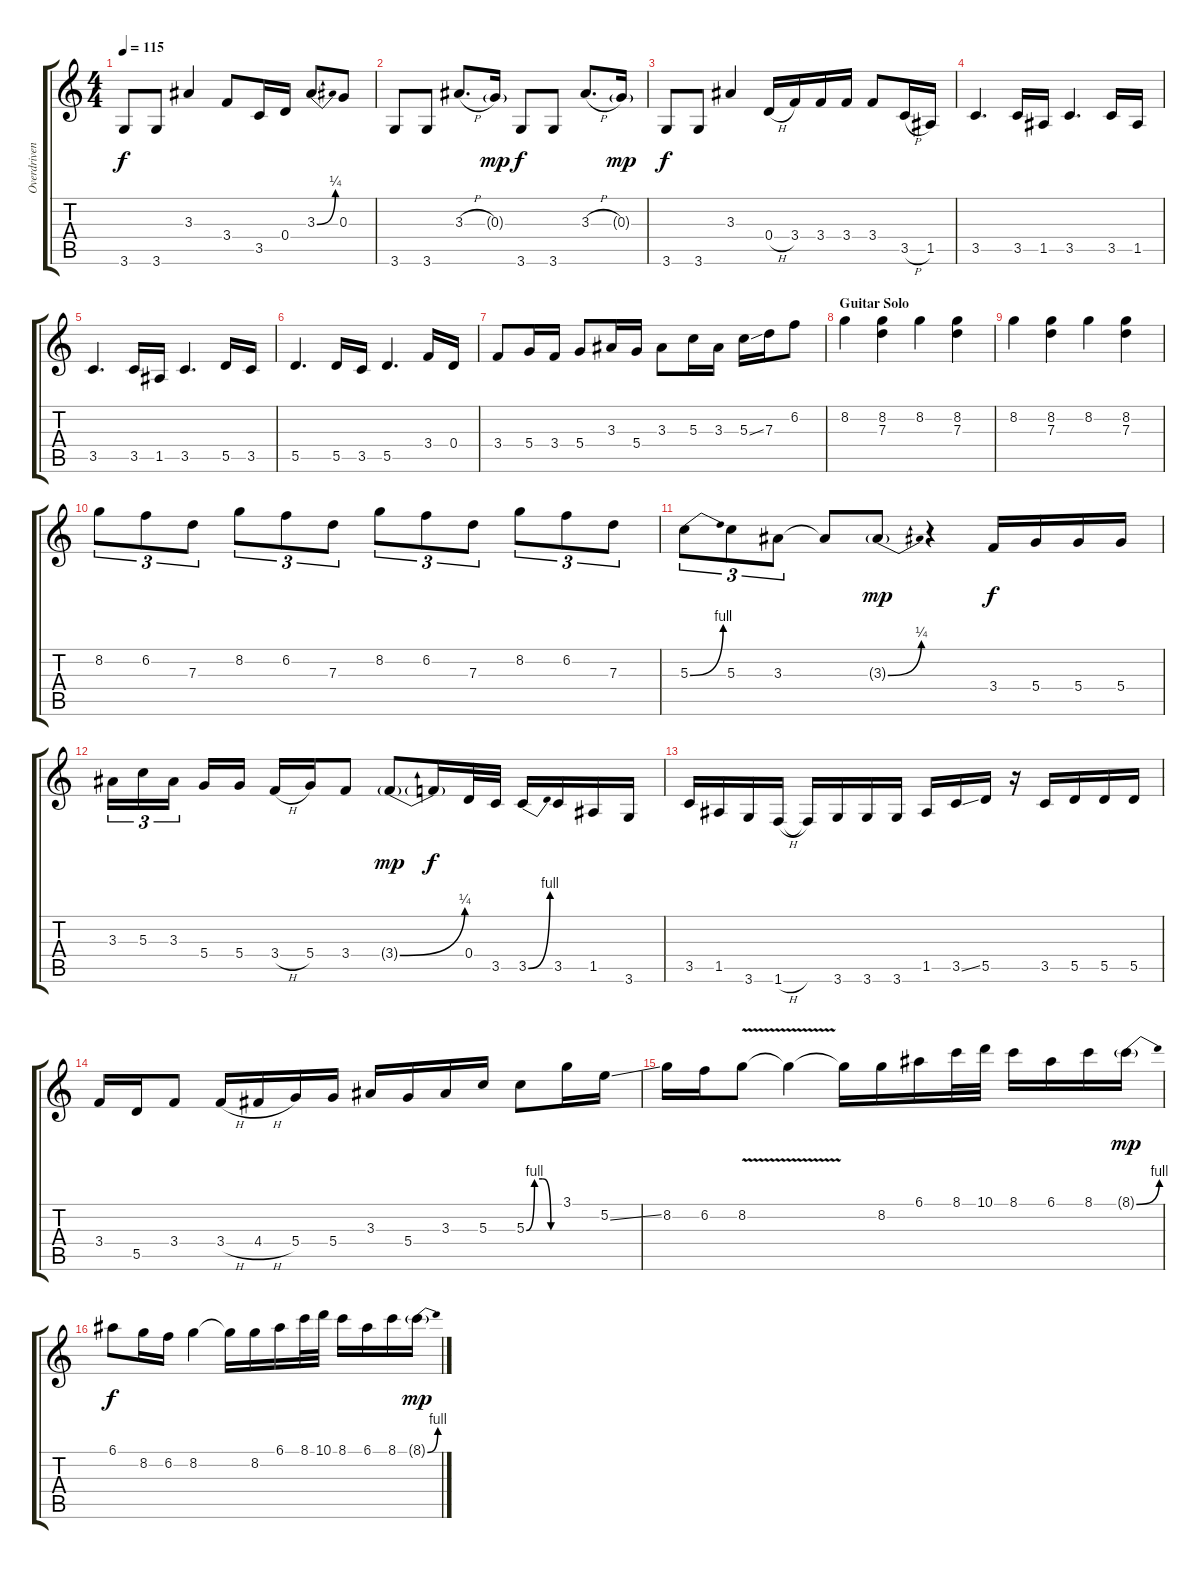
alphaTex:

\track ("Overdriven" "Overdriven") {instrument overdrivenguitar}
\staff {score tabs}
\tuning (E4 B3 G3 D3 A2 E2) {hide}
\ts (4 4)
\tempo 115
\clef g2
\ks c
3.6.8{dy f} 3.6.8 3.3.4 3.4.8 3.5.16 0.4.16 3.3{be (bend 0 0 60 1)}.8 0.3.8 |
3.6.8 3.6.8 3.3{h}.8{d} 0.3{g}.16{dy mp} 3.6.8{dy f} 3.6.8 3.3{h}.8{d} 0.3{g}.16{dy mp} |
3.6.8{dy f} 3.6.8 3.3.4 0.4{h}.16 3.4.16 3.4.16 3.4.16 3.4.8 3.5{h}.16 1.5.16 |
3.5.4{d} 3.5.16 1.5.16 3.5.4{d} 3.5.16 1.5.16 |
3.5.4{d} 3.5.16 1.5.16 3.5.4{d} 5.5.16 3.5.16 |
5.5.4{d} 5.5.16 3.5.16 5.5.4{d} 3.4.16 0.4.16 |
3.4.8 5.4.16 3.4.16 5.4.8 3.3.16 5.4.16 3.3.8 5.3.16 3.3.16 5.3{ss}.16 7.3.16 6.2.8 |
\section ("" "Guitar Solo")
8.2.4 (8.2 7.3).4 8.2.4 (8.2 7.3).4 |
8.2.4 (8.2 7.3).4 8.2.4 (8.2 7.3).4 |
8.2.8{tu (3 2)} 6.2.8{tu (3 2)} 7.3.8{tu (3 2)} 8.2.8{tu (3 2)} 6.2.8{tu (3 2)} 7.3.8{tu (3 2)} 8.2.8{tu (3 2)} 6.2.8{tu (3 2)} 7.3.8{tu (3 2)} 8.2.8{tu (3 2)} 6.2.8{tu (3 2)} 7.3.8{tu (3 2)} |
5.3{be (bend 0 0 60 4)}.8{tu (3 2)} 5.3.8{tu (3 2)} 3.3.8{tu (3 2)} 3.3{t}.8 3.3{be (bend 0 0 60 1) g}.8{dy mp} r.4 3.4.16{dy f} 5.4.16 5.4.16 5.4.16 |
3.3.16{tu (3 2)} 5.3.16{tu (3 2)} 3.3.16{tu (3 2) beam splitsecondary} 5.4.16 5.4.16 3.4{h}.16 5.4.16 3.4.8 3.4{be (bend 0 0 60 1) g}.8{dy mp} 3.4{t}.16{dy f} 0.4.32 3.5.32 3.5{be (bend 0 0 60 4)}.16 3.5.16 1.5.16 3.6.16 |
3.5.16 1.5.16 3.6.16 1.6{h}.16 1.6{t}.16 3.6.16 3.6.16 3.6.16 1.5.16 3.5{ss}.16 5.5.16 r.16 3.5.16 5.5.16 5.5.16 5.5.16 |
3.4.16 5.5.16 3.4.8 3.4{h}.16 4.4{h}.16 5.4.16 5.4.16 3.3.16 5.4.16 3.3.16 5.3.16 5.3{be (custom 0 0 15 4 30 4 45 0 60 0)}.8 3.1.16 5.2{ss}.16 |
8.2.16 6.2.16 8.2{v}.8 8.2{t}.4 8.2{t}.16 8.2.16 6.1.16 8.1.32 10.1.32 8.1.16 6.1.16 8.1.16 8.1{be (bend 0 0 60 4) g}.16{dy mp} |
6.1.8{dy f} 8.2.16 6.2.16 8.2.4 8.2{t}.16 8.2.16 6.1.16 8.1.32 10.1.32 8.1.16 6.1.16 8.1.16 8.1{be (bend 0 0 60 4) g}.16{dy mp}
